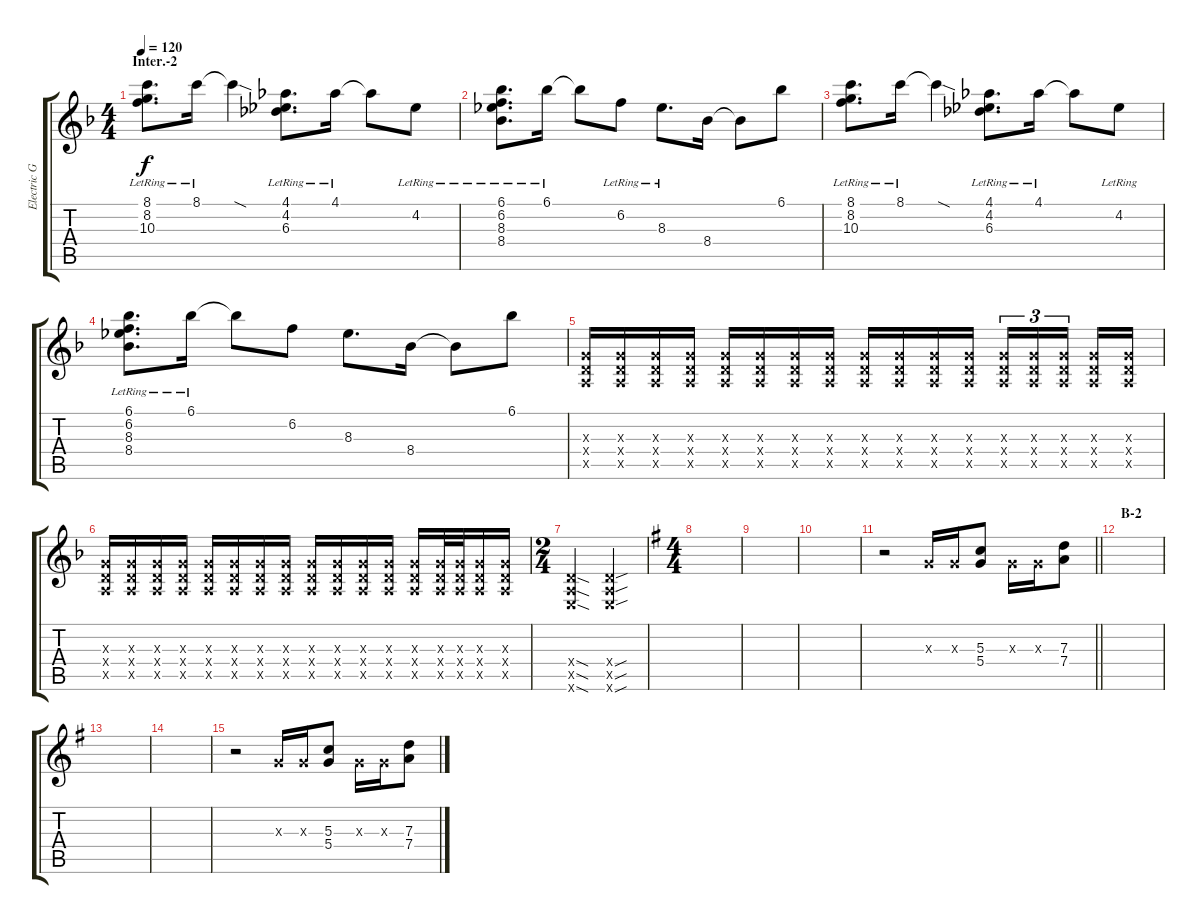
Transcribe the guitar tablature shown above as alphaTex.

\track ("Electric Guitar II" "Electric G") {instrument distortionguitar}
\staff {score tabs}
\tuning (E4 B3 G3 D3 A2 E2) {hide}
\ts (4 4)
\section ("" "Inter.-2")
\tempo 120
\clef g2
\ks f
(8.1{lr} 8.2{lr} 10.3{lr}).8{d dy f} 8.1{lr}.16 8.1{sod t}.4 (4.1{lr} 4.2{lr} 6.3{lr}).8{d} 4.1{lr}.16 4.1{t}.8 4.2{lr}.8 |
(6.1{lr} 6.2{lr} 8.3{lr} 8.4{lr}).8{d} 6.1{lr}.16 6.1{t}.8 6.2{lr}.8 8.3{lr}.8{d} 8.4.16 8.4{t}.8 6.1.8 |
(8.1{lr} 8.2{lr} 10.3{lr}).8{d} 8.1{lr}.16 8.1{sod t}.4 (4.1{lr} 4.2{lr} 6.3{lr}).8{d} 4.1{lr}.16 4.1{t}.8 4.2{lr}.8 |
(6.1{lr} 6.2{lr} 8.3{lr} 8.4{lr}).8{d} 6.1{lr}.16 6.1{t}.8 6.2.8 8.3.8{d} 8.4.16 8.4{t}.8 6.1.8 |
(0.3{x} 0.4{x} 0.5{x}).16 (0.3{x} 0.4{x} 0.5{x}).16 (0.3{x} 0.4{x} 0.5{x}).16 (0.3{x} 0.4{x} 0.5{x}).16 (0.3{x} 0.4{x} 0.5{x}).16 (0.3{x} 0.4{x} 0.5{x}).16 (0.3{x} 0.4{x} 0.5{x}).16 (0.3{x} 0.4{x} 0.5{x}).16 (0.3{x} 0.4{x} 0.5{x}).16 (0.3{x} 0.4{x} 0.5{x}).16 (0.3{x} 0.4{x} 0.5{x}).16 (0.3{x} 0.4{x} 0.5{x}).16 (0.3{x} 0.4{x} 0.5{x}).16{tu (3 2)} (0.3{x} 0.4{x} 0.5{x}).16{tu (3 2)} (0.3{x} 0.4{x} 0.5{x}).16{tu (3 2) beam splitsecondary} (0.3{x} 0.4{x} 0.5{x}).16 (0.3{x} 0.4{x} 0.5{x}).16 |
(0.3{x} 0.4{x} 0.5{x}).16 (0.3{x} 0.4{x} 0.5{x}).16 (0.3{x} 0.4{x} 0.5{x}).16 (0.3{x} 0.4{x} 0.5{x}).16 (0.3{x} 0.4{x} 0.5{x}).16 (0.3{x} 0.4{x} 0.5{x}).16 (0.3{x} 0.4{x} 0.5{x}).16 (0.3{x} 0.4{x} 0.5{x}).16 (0.3{x} 0.4{x} 0.5{x}).16 (0.3{x} 0.4{x} 0.5{x}).16 (0.3{x} 0.4{x} 0.5{x}).16 (0.3{x} 0.4{x} 0.5{x}).16 (0.3{x} 0.4{x} 0.5{x}).16 (0.3{x} 0.4{x} 0.5{x}).32 (0.3{x} 0.4{x} 0.5{x}).32 (0.3{x} 0.4{x} 0.5{x}).16 (0.3{x} 0.4{x} 0.5{x}).16 |
\ts (2 4)
(0.4{sod x} 0.5{sod x} 0.6{sod x}).4 (0.4{sou x} 0.5{sou x} 0.6{sou x}).4 |
\ts (4 4)
\ks g
|
|
|
\barLineRight lightlight
r.2 0.3{x}.16 0.3{x}.16 (5.3 5.4).8 0.3{x}.16 0.3{x}.16 (7.3 7.4).8 |
\section ("" "B-2")
|
|
|
r.2 0.3{x}.16 0.3{x}.16 (5.3 5.4).8 0.3{x}.16 0.3{x}.16 (7.3 7.4).8
